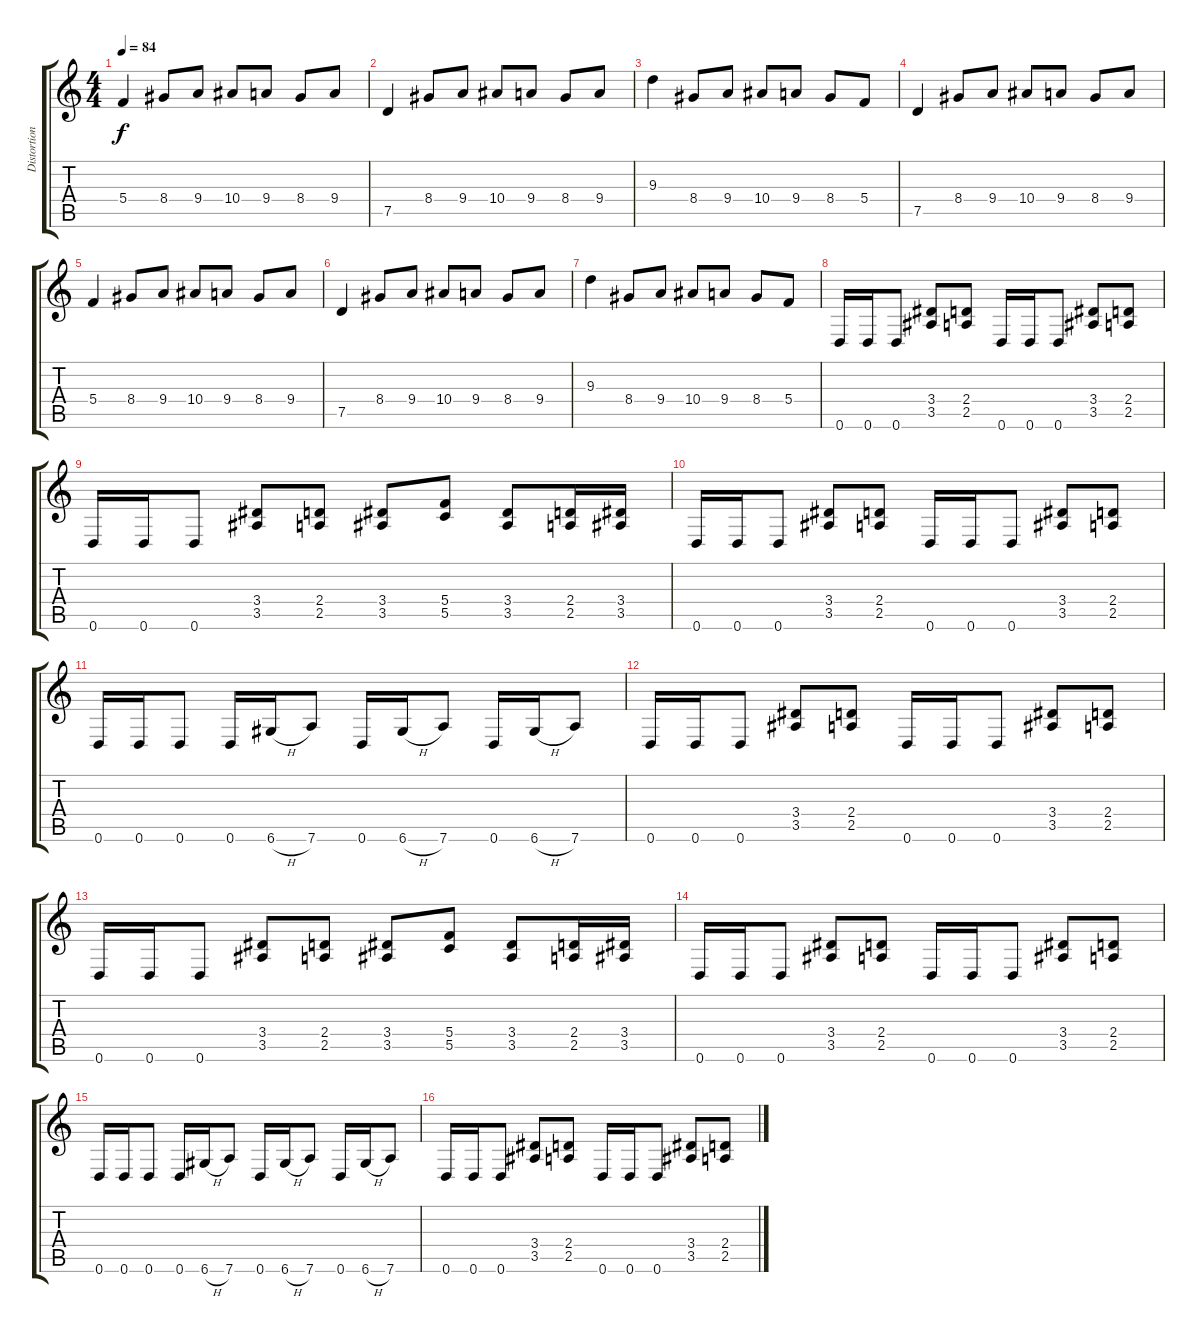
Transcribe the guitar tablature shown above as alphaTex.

\track ("Distortion Guitar 2" "Distortion") {instrument distortionguitar}
\staff {score tabs}
\tuning (D4 A3 F3 C3 G2 D2) {hide}
\ts (4 4)
\tempo 84
\clef g2
\ks c
5.4.4{dy f} 8.4.8 9.4.8 10.4.8 9.4.8 8.4.8 9.4.8 |
7.5.4 8.4.8 9.4.8 10.4.8 9.4.8 8.4.8 9.4.8 |
9.3.4 8.4.8 9.4.8 10.4.8 9.4.8 8.4.8 5.4.8 |
7.5.4 8.4.8 9.4.8 10.4.8 9.4.8 8.4.8 9.4.8 |
5.4.4 8.4.8 9.4.8 10.4.8 9.4.8 8.4.8 9.4.8 |
7.5.4 8.4.8 9.4.8 10.4.8 9.4.8 8.4.8 9.4.8 |
9.3.4 8.4.8 9.4.8 10.4.8 9.4.8 8.4.8 5.4.8 |
0.6.16{volume 13} 0.6.16 0.6.8 (3.4 3.5).8 (2.4 2.5).8 0.6.16 0.6.16 0.6.8 (3.4 3.5).8 (2.4 2.5).8 |
0.6.16 0.6.16 0.6.8 (3.4 3.5).8 (2.4 2.5).8 (3.4 3.5).8 (5.4 5.5).8 (3.4 3.5).8 (2.4 2.5).16 (3.4 3.5).16 |
0.6.16 0.6.16 0.6.8 (3.4 3.5).8 (2.4 2.5).8 0.6.16 0.6.16 0.6.8 (3.4 3.5).8 (2.4 2.5).8 |
0.6.16 0.6.16 0.6.8 0.6.16 6.6{h}.16 7.6.8 0.6.16 6.6{h}.16 7.6.8 0.6.16 6.6{h}.16 7.6.8 |
0.6.16 0.6.16 0.6.8 (3.4 3.5).8 (2.4 2.5).8 0.6.16 0.6.16 0.6.8 (3.4 3.5).8 (2.4 2.5).8 |
0.6.16 0.6.16 0.6.8 (3.4 3.5).8 (2.4 2.5).8 (3.4 3.5).8 (5.4 5.5).8 (3.4 3.5).8 (2.4 2.5).16 (3.4 3.5).16 |
0.6.16 0.6.16 0.6.8 (3.4 3.5).8 (2.4 2.5).8 0.6.16 0.6.16 0.6.8 (3.4 3.5).8 (2.4 2.5).8 |
0.6.16 0.6.16 0.6.8 0.6.16 6.6{h}.16 7.6.8 0.6.16 6.6{h}.16 7.6.8 0.6.16 6.6{h}.16 7.6.8 |
0.6.16 0.6.16 0.6.8 (3.4 3.5).8 (2.4 2.5).8 0.6.16 0.6.16 0.6.8 (3.4 3.5).8 (2.4 2.5).8
